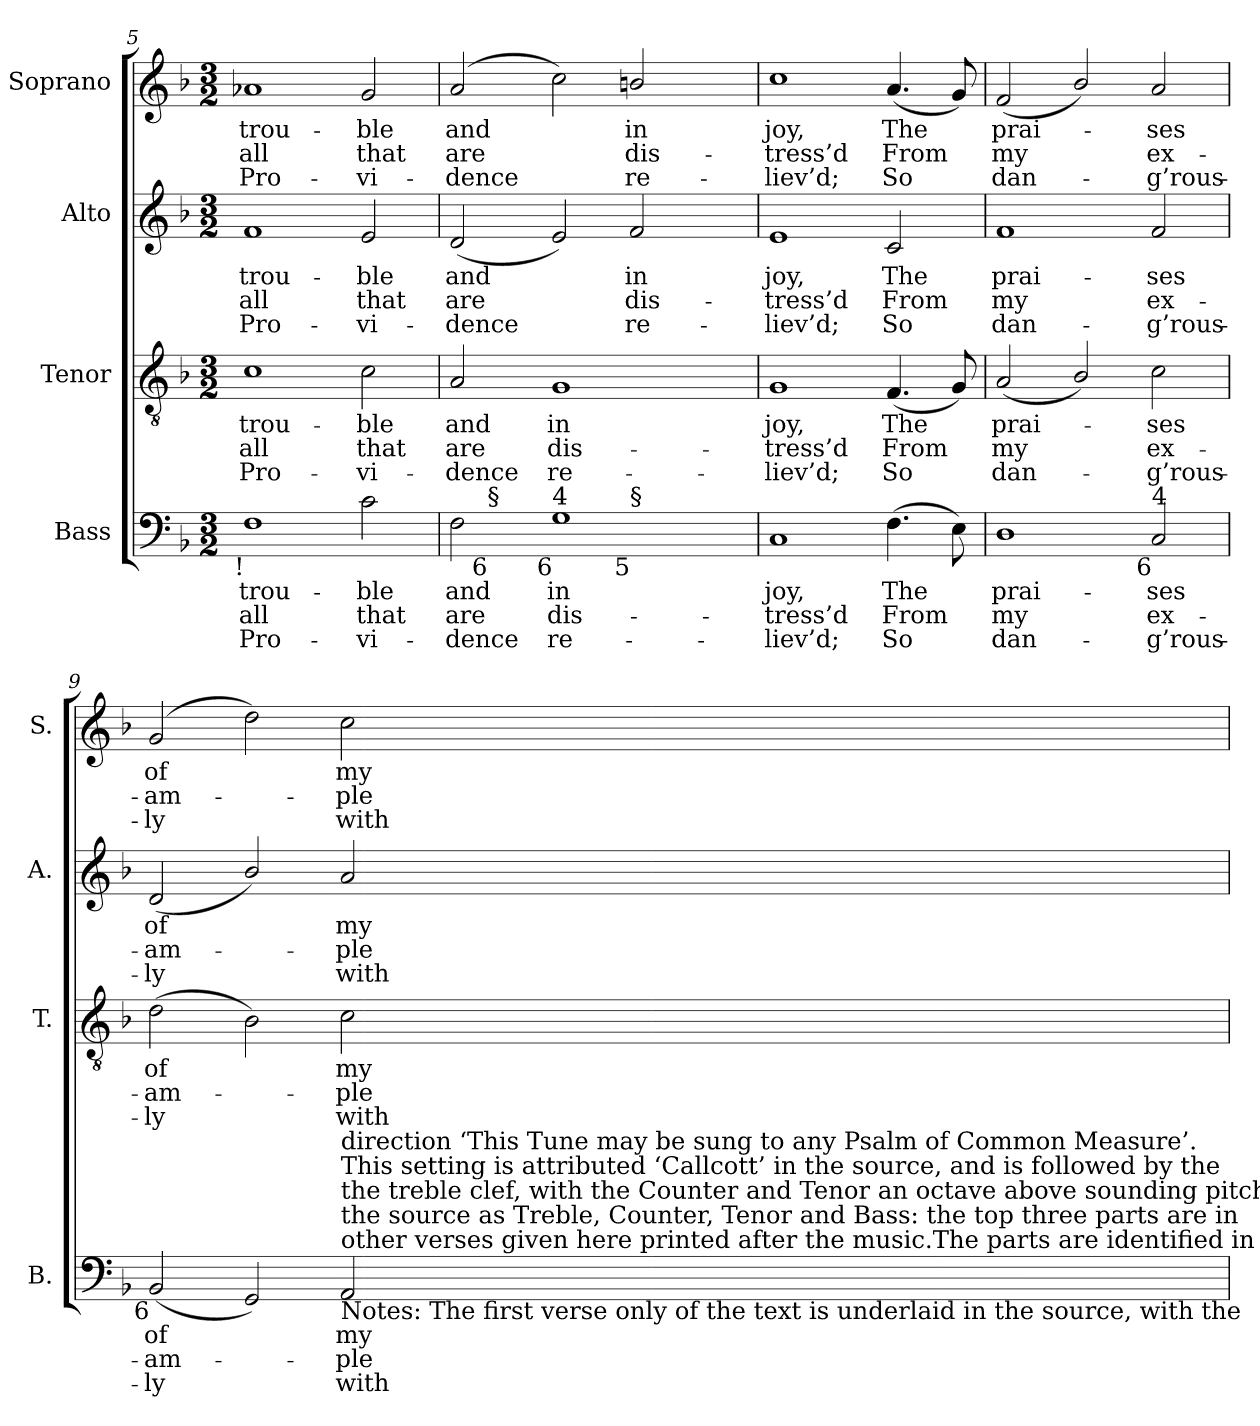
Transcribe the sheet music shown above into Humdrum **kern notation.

**kern	**text	**text	**text	**kern	**text	**text	**text	**kern	**text	**text	**text	**kern	**text	**text	**text
*part4	*part4	*part4	*part4	*part3	*part3	*part3	*part3	*part2	*part2	*part2	*part2	*part1	*part1	*part1	*part1
*staff4	*staff4	*staff4	*staff4	*staff3	*staff3	*staff3	*staff3	*staff2	*staff2	*staff2	*staff2	*staff1	*staff1	*staff1	*staff1
*I"Bass	*	*	*	*I"Tenor	*	*	*	*I"Alto	*	*	*	*I"Soprano	*	*	*
*I'B.	*	*	*	*I'T.	*	*	*	*I'A.	*	*	*	*I'S.	*	*	*
*clefF4	*	*	*	*clefGv2	*	*	*	*clefG2	*	*	*	*clefG2	*	*	*
*	*	*	*	*ITrd7c12	*	*	*	*	*	*	*	*	*	*	*
*k[b-]	*	*	*	*k[b-]	*	*	*	*k[b-]	*	*	*	*k[b-]	*	*	*
*F:	*	*	*	*F:	*	*	*	*F:	*	*	*	*F:	*	*	*
*M3/2	*	*	*	*M3/2	*	*	*	*M3/2	*	*	*	*M3/2	*	*	*
=5	=5	=5	=5	=5	=5	=5	=5	=5	=5	=5	=5	=5	=5	=5	=5
!	!LO:LY:b:color=#000000	!LO:LY:b:color=#000000	!LO:LY:b:color=#000000	!	!	!	!	!	!	!	!	!	!	!	!
!	!	!	!	!	!LO:LY:b:color=#000000	!LO:LY:b:color=#000000	!LO:LY:b:color=#000000	!	!	!	!	!	!	!	!
!	!	!	!	!	!	!	!	!	!LO:LY:b:color=#000000	!LO:LY:b:color=#000000	!LO:LY:b:color=#000000	!	!	!	!
!LO:TX:b:rj:t=!	!	!	!	!	!	!	!	!	!	!	!	!	!	!	!
!	!	!	!	!	!	!	!	!	!	!	!	!	!LO:LY:b:color=#000000	!LO:LY:b:color=#000000	!LO:LY:b:color=#000000
1Fi	trou-	all	Pro-	1Ci	trou-	all	Pro-	1fi	trou-	all	Pro-	1a-Xi	trou-	all	Pro-
!	!LO:LY:b:color=#000000	!LO:LY:b:color=#000000	!LO:LY:b:color=#000000	!	!	!	!	!	!	!	!	!	!	!	!
!	!	!	!	!	!LO:LY:b:color=#000000	!LO:LY:b:color=#000000	!LO:LY:b:color=#000000	!	!	!	!	!	!	!	!
!	!	!	!	!	!	!	!	!	!LO:LY:b:color=#000000	!LO:LY:b:color=#000000	!LO:LY:b:color=#000000	!	!	!	!
!	!	!	!	!	!	!	!	!	!	!	!	!	!LO:LY:b:color=#000000	!LO:LY:b:color=#000000	!LO:LY:b:color=#000000
2ci\	-ble	that	-vi-	2Ci\	-ble	that	-vi-	2ei/	-ble	that	-vi-	2gi/	-ble	that	-vi-
=6	=6	=6	=6	=6	=6	=6	=6	=6	=6	=6	=6	=6	=6	=6	=6
!	!LO:LY:b:color=#000000	!LO:LY:b:color=#000000	!LO:LY:b:color=#000000	!	!	!	!	!	!	!	!	!	!	!	!
!	!	!	!	!	!LO:LY:b:color=#000000	!LO:LY:b:color=#000000	!LO:LY:b:color=#000000	!	!	!	!	!	!	!	!
!	!	!	!	!	!	!	!	!	!LO:LY:b:color=#000000	!LO:LY:b:color=#000000	!LO:LY:b:color=#000000	!	!	!	!
!	!	!	!	!	!	!	!	!	!	!	!	!	!LO:LY:b:color=#000000	!LO:LY:b:color=#000000	!LO:LY:b:color=#000000
*^	*	*	*	*	*	*	*	*	*	*	*	*	*	*	*
*	*^	*	*	*	*	*	*	*	*	*	*	*	*	*	*	*
2Fi\	8ryy	1ryy	and	are	-dence	2AAi/	and	are	-dence	(2di/	and	are	-dence	(2ai/	and	are	-dence
.	256ryy	.	.	.	.	.	.	.	.	.	.	.	.	.	.	.	.
!	!LO:TX:b:rj:t=6	!	!	!	!	!	!	!	!	!	!	!	!	!	!	!	!
!	!LO:TX:t=§	!	!	!	!	!	!	!	!	!	!	!	!	!	!	!	!
.	1ryy	.	.	.	.	.	.	.	.	.	.	.	.	.	.	.	.
!	!	!	!LO:LY:b:color=#000000	!LO:LY:b:color=#000000	!LO:LY:b:color=#000000	!	!	!	!	!	!	!	!	!	!	!	!
!LO:TX:b:rj:t=6	!	!	!	!	!	!	!	!	!	!	!	!	!	!	!	!	!
!LO:TX:t=4	!	!	!	!	!	!	!	!	!	!	!	!	!	!	!	!	!
!	!	!	!	!	!	!	!LO:LY:b:color=#000000	!LO:LY:b:color=#000000	!LO:LY:b:color=#000000	!	!	!	!	!	!	!	!
1Gi	.	.	in	dis-	re-	1GGi	in	dis-	re-	2ei/)	.	.	.	2cci\)	.	.	.
!	!	!	!	!	!	!	!	!	!	!	!LO:LY:b:color=#000000	!LO:LY:b:color=#000000	!LO:LY:b:color=#000000	!	!	!	!
!	!	!LO:TX:b:rj:t=5	!	!	!	!	!	!	!	!	!	!	!	!	!	!	!
!	!	!LO:TX:t=§	!	!	!	!	!	!	!	!	!	!	!	!	!	!	!
!	!	!	!	!	!	!	!	!	!	!	!	!	!	!	!LO:LY:b:color=#000000	!LO:LY:b:color=#000000	!LO:LY:b:color=#000000
.	.	2ryy	.	.	.	.	.	.	.	2fi/	in	dis-	re-	2bni/	in	dis-	re-
.	4ryy	.	.	.	.	.	.	.	.	.	.	.	.	.	.	.	.
.	16ryy	.	.	.	.	.	.	.	.	.	.	.	.	.	.	.	.
.	32...ryy	.	.	.	.	.	.	.	.	.	.	.	.	.	.	.	.
*v	*v	*v	*	*	*	*	*	*	*	*	*	*	*	*	*	*	*
!!LO:LB:g=z
=7	=7	=7	=7	=7	=7	=7	=7	=7	=7	=7	=7	=7	=7	=7	=7
*^	*	*	*	*	*	*	*	*	*	*	*	*	*	*	*
*	*^	*	*	*	*	*	*	*	*	*	*	*	*	*	*	*
!	!	!	!LO:LY:b:color=#000000	!LO:LY:b:color=#000000	!LO:LY:b:color=#000000	!	!	!	!	!	!	!	!	!	!	!	!
*v	*v	*v	*	*	*	*	*	*	*	*	*	*	*	*	*	*	*
*^	*	*	*	*	*	*	*	*	*	*	*	*	*	*	*
*	*^	*	*	*	*	*	*	*	*	*	*	*	*	*	*	*
!	!	!	!	!	!	!	!LO:LY:b:color=#000000	!LO:LY:b:color=#000000	!LO:LY:b:color=#000000	!	!	!	!	!	!	!	!
*v	*v	*v	*	*	*	*	*	*	*	*	*	*	*	*	*	*	*
*^	*	*	*	*	*	*	*	*	*	*	*	*	*	*	*
*	*^	*	*	*	*	*	*	*	*	*	*	*	*	*	*	*
!	!	!	!	!	!	!	!	!	!	!	!LO:LY:b:color=#000000	!LO:LY:b:color=#000000	!LO:LY:b:color=#000000	!	!	!	!
*v	*v	*v	*	*	*	*	*	*	*	*	*	*	*	*	*	*	*
*^	*	*	*	*	*	*	*	*	*	*	*	*	*	*	*
*	*^	*	*	*	*	*	*	*	*	*	*	*	*	*	*	*
!LO:TX:b:t=Deliv’rance to his saints he gives,	!	!	!	!	!	!	!	!	!	!	!	!	!	!	!	!	!
!LO:TX:t=When his relief they crave&colon;	!	!	!	!	!	!	!	!	!	!	!	!	!	!	!	!	!
!LO:TX:t=He’s nigh to heal the broken heart,	!	!	!	!	!	!	!	!	!	!	!	!	!	!	!	!	!
!LO:TX:t=And contrite spirit save.	!	!	!	!	!	!	!	!	!	!	!	!	!	!	!	!	!
!LO:TX:b:t=O make but trial of his love;	!	!	!	!	!	!	!	!	!	!	!	!	!	!	!	!	!
!LO:TX:t=Experience will decide	!	!	!	!	!	!	!	!	!	!	!	!	!	!	!	!	!
!LO:TX:t=How blest they are, and only they,	!	!	!	!	!	!	!	!	!	!	!	!	!	!	!	!	!
!LO:TX:t=Who in his truth confide.	!	!	!	!	!	!	!	!	!	!	!	!	!	!	!	!	!
!	!	!	!	!	!	!	!	!	!	!	!	!	!	!	!LO:LY:b:color=#000000	!LO:LY:b:color=#000000	!LO:LY:b:color=#000000
*v	*v	*v	*	*	*	*	*	*	*	*	*	*	*	*	*	*	*
1Ci	joy,	-tress’d	-liev’d;	1GGi	joy,	-tress’d	-liev’d;	1ei	joy,	-tress’d	-liev’d;	1cci	joy,	-tress’d	-liev’d;
!	!LO:LY:b:color=#000000	!LO:LY:b:color=#000000	!LO:LY:b:color=#000000	!	!	!	!	!	!	!	!	!	!	!	!
!	!	!	!	!	!LO:LY:b:color=#000000	!LO:LY:b:color=#000000	!LO:LY:b:color=#000000	!	!	!	!	!	!	!	!
!	!	!	!	!	!	!	!	!	!LO:LY:b:color=#000000	!LO:LY:b:color=#000000	!LO:LY:b:color=#000000	!	!	!	!
!	!	!	!	!	!	!	!	!	!	!	!	!	!LO:LY:b:color=#000000	!LO:LY:b:color=#000000	!LO:LY:b:color=#000000
(4.Fi\	The	From	So	(4.FFi/	The	From	So	2ci/	The	From	So	(4.ai/	The	From	So
8Ei\)	.	.	.	8GGi/)	.	.	.	.	.	.	.	8gi/)	.	.	.
=8	=8	=8	=8	=8	=8	=8	=8	=8	=8	=8	=8	=8	=8	=8	=8
!	!LO:LY:b:color=#000000	!LO:LY:b:color=#000000	!LO:LY:b:color=#000000	!	!	!	!	!	!	!	!	!	!	!	!
!	!	!	!	!	!LO:LY:b:color=#000000	!LO:LY:b:color=#000000	!LO:LY:b:color=#000000	!	!	!	!	!	!	!	!
!	!	!	!	!	!	!	!	!	!LO:LY:b:color=#000000	!LO:LY:b:color=#000000	!LO:LY:b:color=#000000	!	!	!	!
!	!	!	!	!	!	!	!	!	!	!	!	!	!LO:LY:b:color=#000000	!LO:LY:b:color=#000000	!LO:LY:b:color=#000000
1Di	prai-	my	dan-	(2AAi/	prai-	my	dan-	1fi	prai-	my	dan-	(2fi/	prai-	my	dan-
.	.	.	.	2BB-i/)	.	.	.	.	.	.	.	2b-i/)	.	.	.
!	!LO:LY:b:color=#000000	!LO:LY:b:color=#000000	!LO:LY:b:color=#000000	!	!	!	!	!	!	!	!	!	!	!	!
!	!	!	!	!	!LO:LY:b:color=#000000	!LO:LY:b:color=#000000	!LO:LY:b:color=#000000	!	!	!	!	!	!	!	!
!	!	!	!	!	!	!	!	!	!LO:LY:b:color=#000000	!LO:LY:b:color=#000000	!LO:LY:b:color=#000000	!	!	!	!
!LO:TX:b:rj:t=6	!	!	!	!	!	!	!	!	!	!	!	!	!	!	!
!LO:TX:t=4	!	!	!	!	!	!	!	!	!	!	!	!	!	!	!
!	!	!	!	!	!	!	!	!	!	!	!	!	!LO:LY:b:color=#000000	!LO:LY:b:color=#000000	!LO:LY:b:color=#000000
2Ci/	-ses	ex-	-g’rous-	2Ci\	-ses	ex-	-g’rous-	2fi/	-ses	ex-	-g’rous-	2ai/	-ses	ex-	-g’rous-
=9	=9	=9	=9	=9	=9	=9	=9	=9	=9	=9	=9	=9	=9	=9	=9
!	!LO:LY:b:color=#000000	!LO:LY:b:color=#000000	!LO:LY:b:color=#000000	!	!	!	!	!	!	!	!	!	!	!	!
!	!	!	!	!	!LO:LY:b:color=#000000	!LO:LY:b:color=#000000	!LO:LY:b:color=#000000	!	!	!	!	!	!	!	!
!	!	!	!	!	!	!	!	!	!LO:LY:b:color=#000000	!LO:LY:b:color=#000000	!LO:LY:b:color=#000000	!	!	!	!
!LO:TX:b:rj:t=6	!	!	!	!	!	!	!	!	!	!	!	!	!	!	!
!	!	!	!	!	!	!	!	!	!	!	!	!	!LO:LY:b:color=#000000	!LO:LY:b:color=#000000	!LO:LY:b:color=#000000
(2BB-i/	of	-am-	-ly	(2Di\	of	-am-	-ly	(2di/	of	-am-	-ly	(2gi/	of	-am-	-ly
2GGi/)	.	.	.	2BB-i\)	.	.	.	2b-i/)	.	.	.	2ddi\)	.	.	.
!	!LO:LY:b:color=#000000	!LO:LY:b:color=#000000	!LO:LY:b:color=#000000	!	!	!	!	!	!	!	!	!	!	!	!
!	!	!	!	!	!LO:LY:b:color=#000000	!LO:LY:b:color=#000000	!LO:LY:b:color=#000000	!	!	!	!	!	!	!	!
!	!	!	!	!	!	!	!	!	!LO:LY:b:color=#000000	!LO:LY:b:color=#000000	!LO:LY:b:color=#000000	!	!	!	!
!LO:TX:b:t=Notes&colon; The first verse only of the text is underlaid in the source, with the	!	!	!	!	!	!	!	!	!	!	!	!	!	!	!
!LO:TX:t=other verses given here printed after the music.The parts are identified in	!	!	!	!	!	!	!	!	!	!	!	!	!	!	!
!LO:TX:t=the source as Treble, Counter, Tenor and Bass&colon; the top three parts are in	!	!	!	!	!	!	!	!	!	!	!	!	!	!	!
!LO:TX:t=the treble clef, with the Counter and Tenor an octave above sounding pitch.	!	!	!	!	!	!	!	!	!	!	!	!	!	!	!
!LO:TX:t=This setting is attributed ‘Callcott’ in the source, and is followed by the	!	!	!	!	!	!	!	!	!	!	!	!	!	!	!
!LO:TX:t=direction ‘This Tune may be sung to any Psalm of Common Measure’.	!	!	!	!	!	!	!	!	!	!	!	!	!	!	!
!	!	!	!	!	!	!	!	!	!	!	!	!	!LO:LY:b:color=#000000	!LO:LY:b:color=#000000	!LO:LY:b:color=#000000
2AAi/	my	-ple	with	2Ci\	my	-ple	with	2ai/	my	-ple	with	2cci\	my	-ple	with
=	=	=	=	=	=	=	=	=	=	=	=	=	=	=	=
*-	*-	*-	*-	*-	*-	*-	*-	*-	*-	*-	*-	*-	*-	*-	*-
